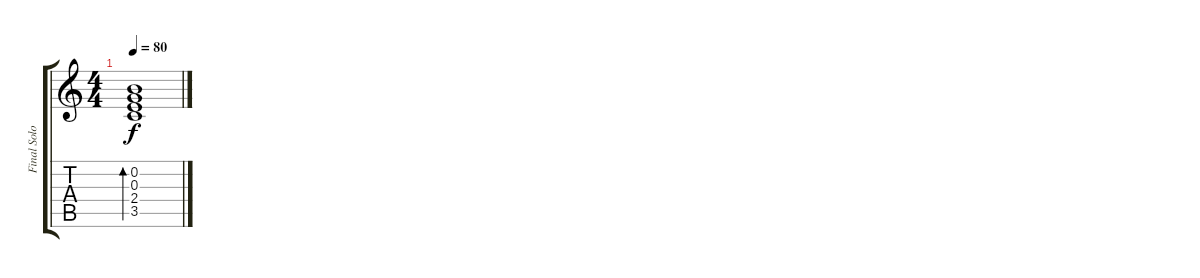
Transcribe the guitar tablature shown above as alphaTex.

\track ("Final Solo" "Final Solo") {instrument acousticguitarsteel}
\staff {score tabs}
\tuning (E4 B3 G3 D3 A2 E2) {hide}
\ts (4 4)
\tempo 80
\clef g2
\ks c
(0.2 0.3 2.4 3.5).1{bd 240 dy f}
